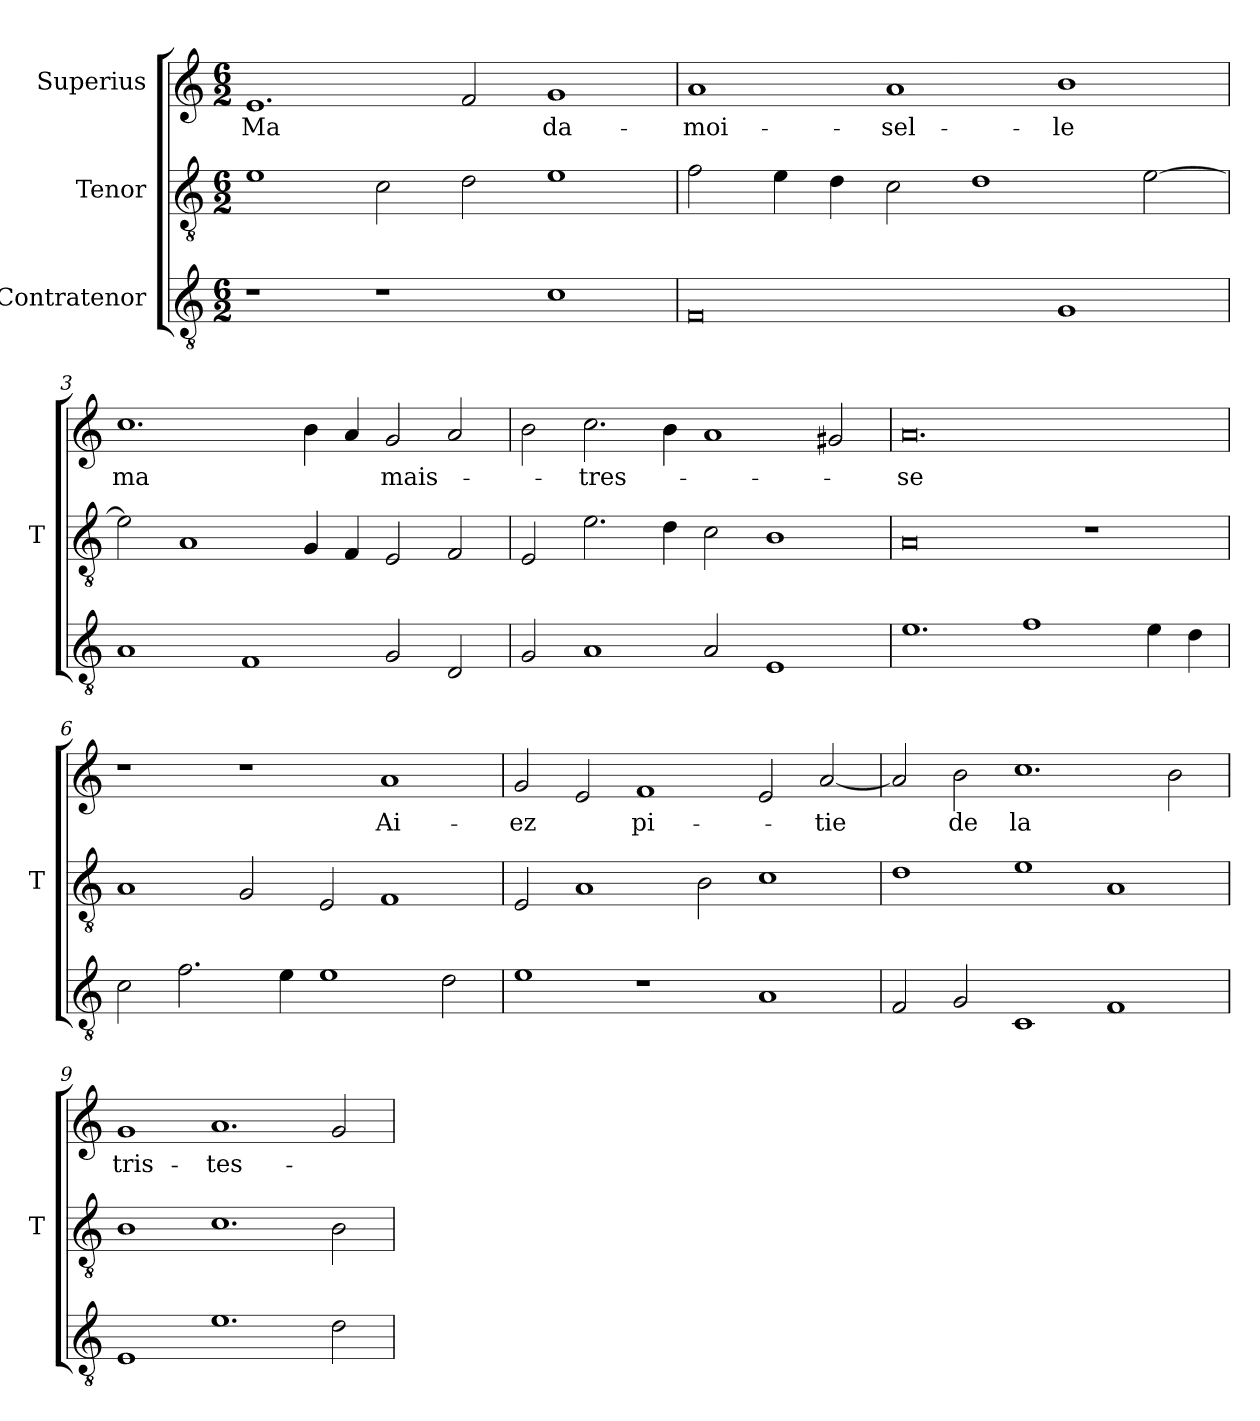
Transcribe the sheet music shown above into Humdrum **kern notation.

**kern	**kern	**kern	**text
*part3	*part2	*part1	*part1
*staff3	*staff2	*staff1	*staff1
*I"Contratenor	*I"Tenor	*I"Superius	*
*	*I'T	*	*
*clefGv2	*clefGv2	*clefG2	*
*M6/2	*M6/2	*M6/2	*
=1	=1	=1	=1
1r	1e	1.e	-Ma
1r	2c	.	.
.	2d	2f	.
1c	1e	1g	da-
=2	=2	=2	=2
0F	2f	1a	-moi-
.	4e	.	.
.	4d	.	.
.	2c	1a	-sel-
.	1d	.	.
1G	.	1b	-le
.	[2e	.	.
=3	=3	=3	=3
1A	2e]	1.cc	-ma
.	1A	.	.
1F	.	.	.
.	4G	4b	.
.	4F	4a	.
2G	2E	2g	mais-
2D	2F	2a	.
=4	=4	=4	=4
2G	2E	2b	.
1A	2.e	2.cc	-tres-
.	4d	4b	.
2A	2c	1a	.
1E	1B	.	.
.	.	2g#X	.
=5	=5	=5	=5
1.e	0A	0.a	-se
1f	.	.	.
.	1r	.	.
4e	.	.	.
4d	.	.	.
=6	=6	=6	=6
2c	1A	1r	.
2.f	.	.	.
.	2G	1r	.
4e	.	.	.
1e	2E	.	.
.	1F	1a	Ai-
2d	.	.	.
=7	=7	=7	=7
1e	2E	2g	-ez
.	1A	2e	.
1r	.	1f	pi-
.	2B	.	.
1A	1c	2e	.
.	.	[2a	-tie
=8	=8	=8	=8
2F	1d	2a]	.
2G	.	2b	-de
1C	1e	1.cc	-la
1F	1A	.	.
.	.	2b	.
=9	=9	=9	=9
1E	1B	1g	tris-
1.e	1.c	1.a	-tes-
2d	2B	2g	.
=	=	=	=
*-	*-	*-	*-
